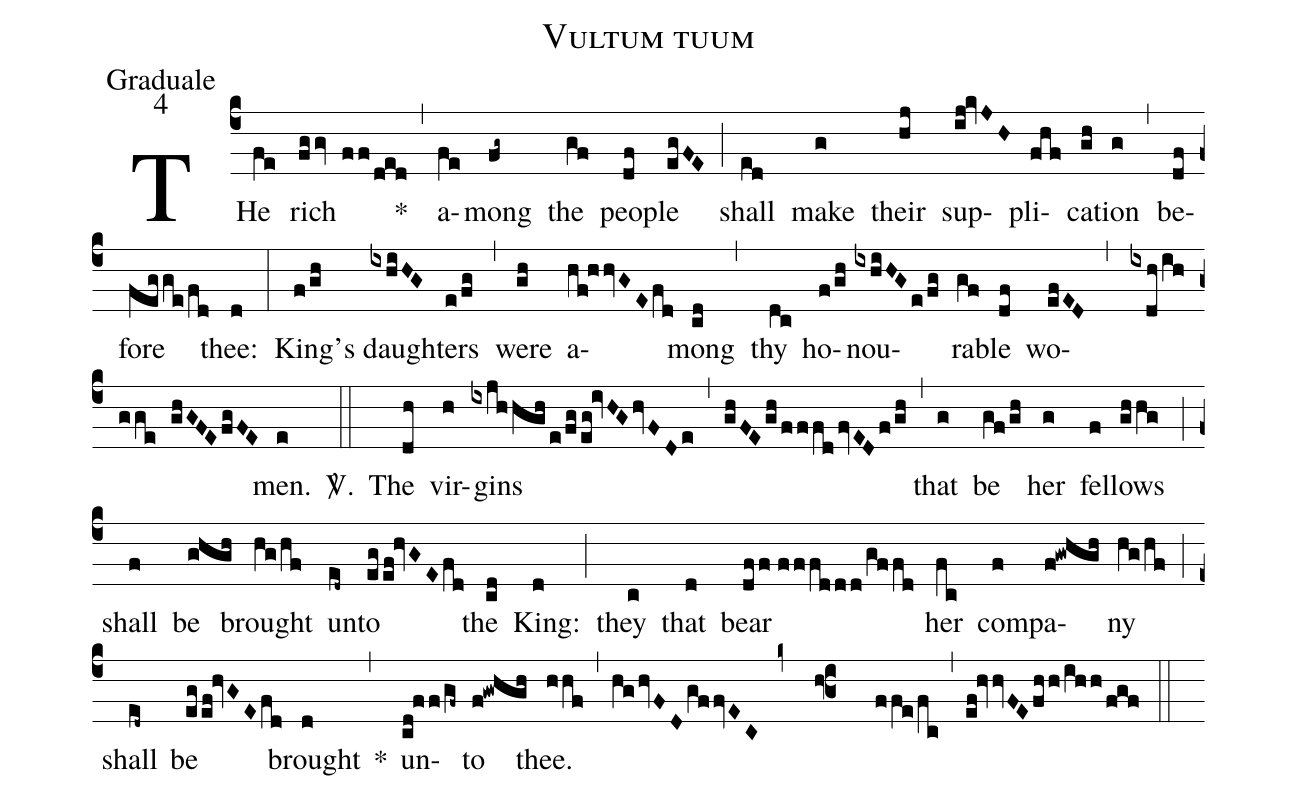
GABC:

name:Vultum tuum;
office-part:Graduale;
mode:4;
%%
(c4) THe(fe) rich(fggv ff/ded) *(,) a(fe)mong(fg~) the(gf) peo(df)ple(egFE) (;) shall(ed) make(g) their(hj) sup(ij!kvJH)pli(fhf)ca(gh)tion(g) (,) be(df)fore(fegge/fd) thee:(d) (:) King'(f/gh)s daugh(ixhiHG)ters(e/fg) (,) were(gh) a(hf!hhvGE/fd)mong(cd) (,) thy(dc) ho(f/gh)nou(ixhiHG/e/fg)ra(gf)ble(df) wo(efED,ixdh/ih/gge ghGFE/fgFE)men.(e) <sp>V/</sp>.(::) The(dh) vir(h)gins(ixjhhgh/e/fg/eg!ivHG/hvFDe) (,) (ghFE/gh/fffd/fvED/f/gh) (,) that(g) be(gf/gh) her(g) fel(f)lows(ghhg) (;) shall(f) be(ghgh) brought(hg/hf) un(ed~)to(eg/ef!hvGE/fd) the(cd) King:(d) (;) they(c) that(d) bear(dff//fffddd/gffd) her(fc) com(f)pa(f!gwhgh)ny(hg/hf) (;) shall(ed~) be(eg/ef!hvGE/fd) brought(d) *(,) un(cd!ff/gf~)to(f!gwhgh) thee.(hhf) (,) (hg/hvFD/gffvEC) (z0 f3) (ffe/fc) (,) (ef!hvvFE/fhh/ihh/fgf) (::)
